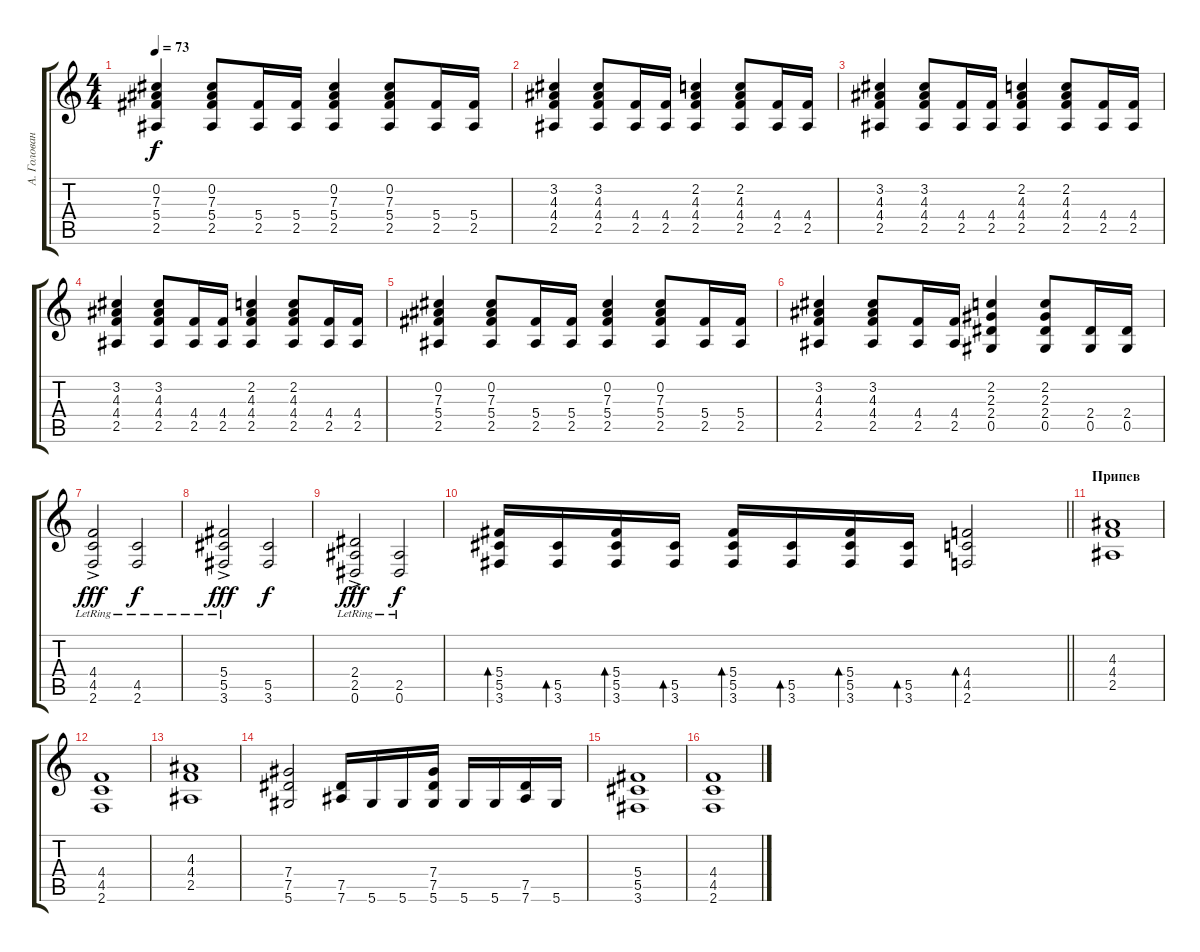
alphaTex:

\track ("А. Голованов" "А. Голован") {instrument acousticguitarsteel}
\staff {score tabs}
\tuning (Eb4 Bb3 Gb3 Db3 Ab2 Eb2) {hide}
\ts (4 4)
\tempo 73
\clef g2
\ks c
(0.2 7.3 5.4 2.5).4{dy f} (0.2 7.3 5.4 2.5).8 (5.4 2.5).16 (5.4 2.5).16 (0.2 7.3 5.4 2.5).4 (0.2 7.3 5.4 2.5).8 (5.4 2.5).16 (5.4 2.5).16 |
(3.2 4.3 4.4 2.5).4 (3.2 4.3 4.4 2.5).8 (4.4 2.5).16 (4.4 2.5).16 (2.2 4.3 4.4 2.5).4 (2.2 4.3 4.4 2.5).8 (4.4 2.5).16 (4.4 2.5).16 |
(3.2 4.3 4.4 2.5).4 (3.2 4.3 4.4 2.5).8 (4.4 2.5).16 (4.4 2.5).16 (2.2 4.3 4.4 2.5).4 (2.2 4.3 4.4 2.5).8 (4.4 2.5).16 (4.4 2.5).16 |
(3.2 4.3 4.4 2.5).4 (3.2 4.3 4.4 2.5).8 (4.4 2.5).16 (4.4 2.5).16 (2.2 4.3 4.4 2.5).4 (2.2 4.3 4.4 2.5).8 (4.4 2.5).16 (4.4 2.5).16 |
(0.2 7.3 5.4 2.5).4 (0.2 7.3 5.4 2.5).8 (5.4 2.5).16 (5.4 2.5).16 (0.2 7.3 5.4 2.5).4 (0.2 7.3 5.4 2.5).8 (5.4 2.5).16 (5.4 2.5).16 |
(3.2 4.3 4.4 2.5).4 (3.2 4.3 4.4 2.5).8 (4.4 2.5).16 (4.4 2.5).16 (2.2 2.3 2.4 0.5).4 (2.2 2.3 2.4 0.5).8 (2.4 0.5).16 (2.4 0.5).16 |
(4.4{ac lr} 4.5{ac lr} 2.6{ac lr}).2{dy fff volume 16 instrument distortionguitar} (4.5{lr} 2.6{lr}).2{dy f} |
(5.4{ac lr} 5.5{ac lr} 3.6{ac lr}).2{dy fff} (5.5 3.6).2{dy f} |
(2.4{ac lr} 2.5{ac lr} 0.6{ac lr}).2{dy fff} (2.5{lr} 0.6{lr}).2{dy f} |
\barLineRight lightlight
(5.4 5.5 3.6).16{bd 30} (5.5 3.6).16{bd 60} (5.4 5.5 3.6).16{bd 60} (5.5 3.6).16{bd 60} (5.4 5.5 3.6).16{bd 60} (5.5 3.6).16{bd 60} (5.4 5.5 3.6).16{bd 60} (5.5 3.6).16{bd 60} (4.4 4.5 2.6).2{bd 60} |
\section ("" "Припев")
(4.3 4.4 2.5).1{volume 16 instrument distortionguitar} |
(4.4 4.5 2.6).1 |
(4.3 4.4 2.5).1 |
(7.4 7.5 5.6).2 (7.5 7.6).16 5.6.16 5.6.16 (7.4 7.5 5.6).16 5.6.16 5.6.16 (7.5 7.6).16 5.6.16 |
(5.4 5.5 3.6).1 |
(4.4 4.5 2.6).1
